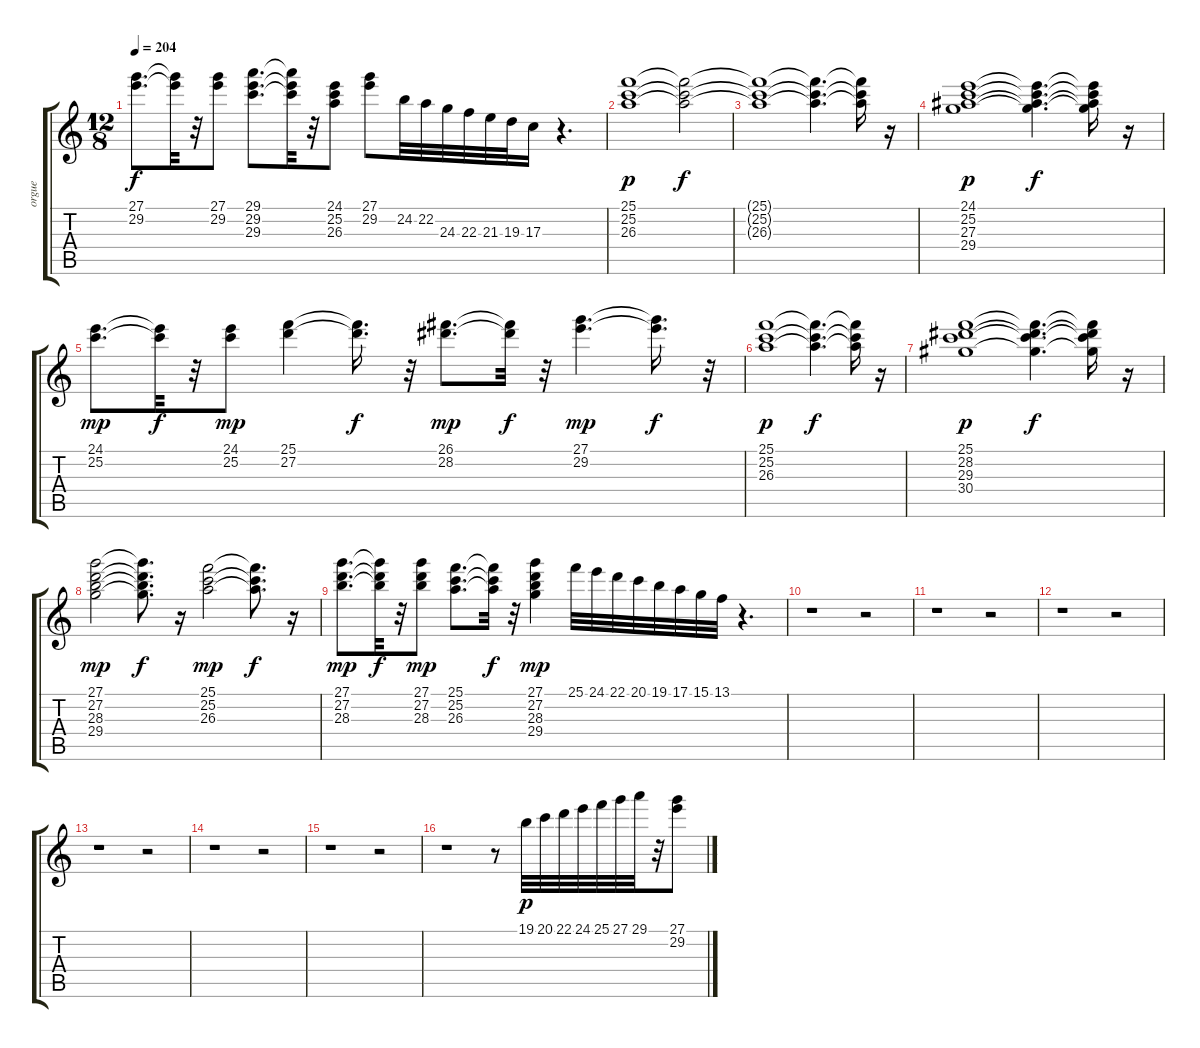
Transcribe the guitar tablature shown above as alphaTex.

\track ("orgue" "orgue") {instrument rockorgan}
\staff {score tabs}
\tuning (E4 B3 G3 D3 A2 E2) {hide}
\ts (12 8)
\tempo 204
\clef g2
\ks c
(27.1{t} 29.2{t}).8{d dy f} (27.1{t} 29.2{t}).32 r.32 (27.1 29.2).8 (29.1 29.2 29.3).8{d} (29.1{t} 29.2{t} 29.3{t}).32 r.32 (24.1 25.2 26.3).8 (27.1 29.2).8 24.2.32 22.2.32 24.3.32 22.3.32 21.3.32 19.3.32 17.3.16 r.4{d} |
(25.1 25.2 26.3).1{dy p} (25.1{t} 25.2{t} 26.3{t}).2{dy f} |
(25.1{t} 25.2{t} 26.3{t}).1 (25.1{t} 25.2{t} 26.3{t}).4{d} (25.1{t} 25.2{t} 26.3{t}).16 r.16 |
(24.1 25.2 27.3 29.4).1{dy p} (24.1{t} 25.2{t} 27.3{t} 29.4{t}).4{d dy f} (24.1{t} 25.2{t} 27.3{t} 29.4{t}).16 r.16 |
(24.1 25.2).8{d dy mp} (24.1{t} 25.2{t}).32{dy f} r.32 (24.1 25.2).8{dy mp} (25.1 27.2).4 (25.1{t} 27.2{t}).16{d dy f} r.32 (26.1 28.2).8{d dy mp} (26.1{t} 28.2{t}).32{dy f} r.32 (27.1 29.2).4{d dy mp} (27.1{t} 29.2{t}).16{d dy f} r.32 |
(25.1 25.2 26.3).1{dy p} (25.1{t} 25.2{t} 26.3{t}).4{d dy f} (25.1{t} 25.2{t} 26.3{t}).16 r.16 |
(25.1 28.2 29.3 30.4).1{dy p} (25.1{t} 28.2{t} 29.3{t} 30.4{t}).4{d dy f} (25.1{t} 28.2{t} 29.3{t} 30.4{t}).16 r.16 |
(27.1 27.2 28.3 29.4).2{dy mp} (27.1{t} 27.2{t} 28.3{t} 29.4{t}).8{d dy f} r.16 (25.1 25.2 26.3).2{dy mp} (25.1{t} 25.2{t} 26.3{t}).8{d dy f} r.16 |
(27.1 27.2 28.3).8{d dy mp} (27.1{t} 27.2{t} 28.3{t}).32{dy f} r.32 (27.1 27.2 28.3).8{dy mp} (25.1 25.2 26.3).8{d} (25.1{t} 25.2{t} 26.3{t}).32{dy f} r.32 (27.1 27.2 28.3 29.4).4{dy mp} 25.1.32 24.1.32 22.1.32 20.1.32 19.1.32 17.1.32 15.1.32 13.1.32 r.4{d} |
r.1 r.2 |
r.1 r.2 |
r.1 r.2 |
r.1 r.2 |
r.1 r.2 |
r.1 r.2 |
r.1 r.8 19.1.32{dy p} 20.1.32 22.1.32 24.1.32 25.1.32 27.1.32 29.1.32 r.32 (27.1 29.2).8
